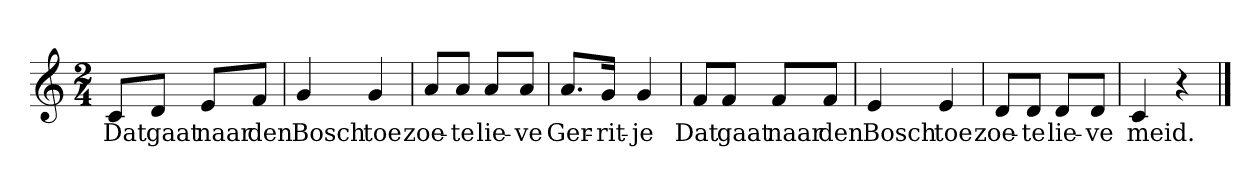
**kern	**text
*part1	*part1
*staff1	*staff1
*clefG2	*
*k[]	*
*C:	*
*M2/4	*
*MM120	*
=1	=1
8c/L	Dat
8d/J	gaat
8e/L	naar
8f/J	den
=2	=2
4g	Bosch
4g	toe
=3	=3
8a/L	zoe-
8a/J	-te
8a/L	lie-
8a/J	-ve
=4	=4
8.a/L	Ger-
16g/Jk	-rit-
4g	-je
=5	=5
8f/L	Dat
8f/J	gaat
8f/L	naar
8f/J	den
=6	=6
4e	Bosch
4e	toe
=7	=7
8d/L	zoe-
8d/J	-te
8d/L	lie-
8d/J	-ve
=8	=8
4c	meid.
4r	.
==	==
*-	*-
